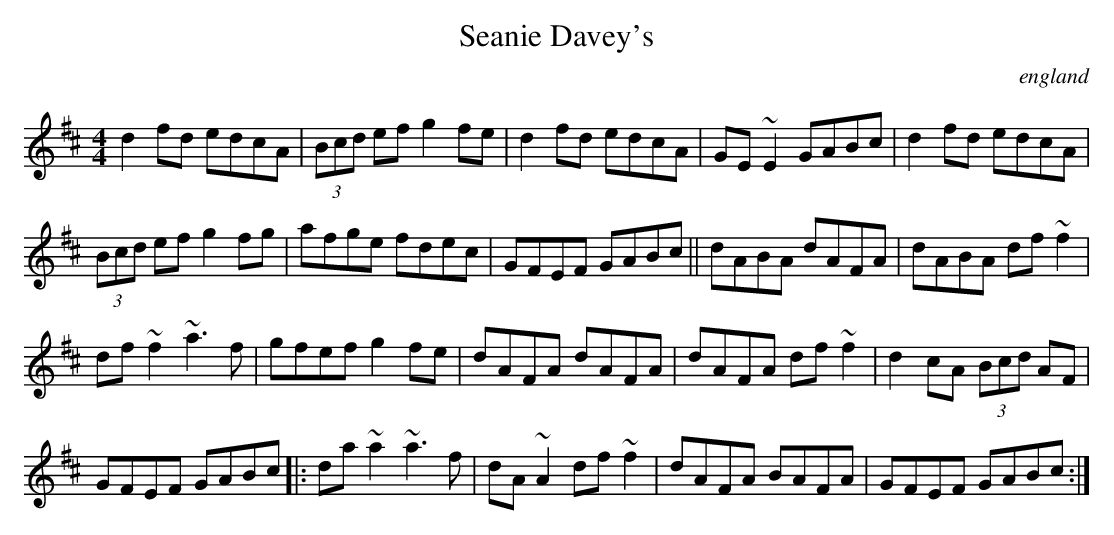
X:1
T:Seanie Davey's
O:england
M:4/4
K:D
d2fd edcA | (3Bcd ef g2fe | d2fd edcA | GE~E2 GABc | d2fd edcA |
(3Bcd ef g2fg | afge fdec | GFEF GABc || dABA dAFA | dABA df~f2 |
df~f2 ~a3f | gfef g2fe | dAFA dAFA | dAFA df~f2 | d2cA (3Bcd AF |
GFEF GABc |: da~a2 ~a3f | dA~A2 df~f2 | dAFA BAFA | GFEF GABc :|
